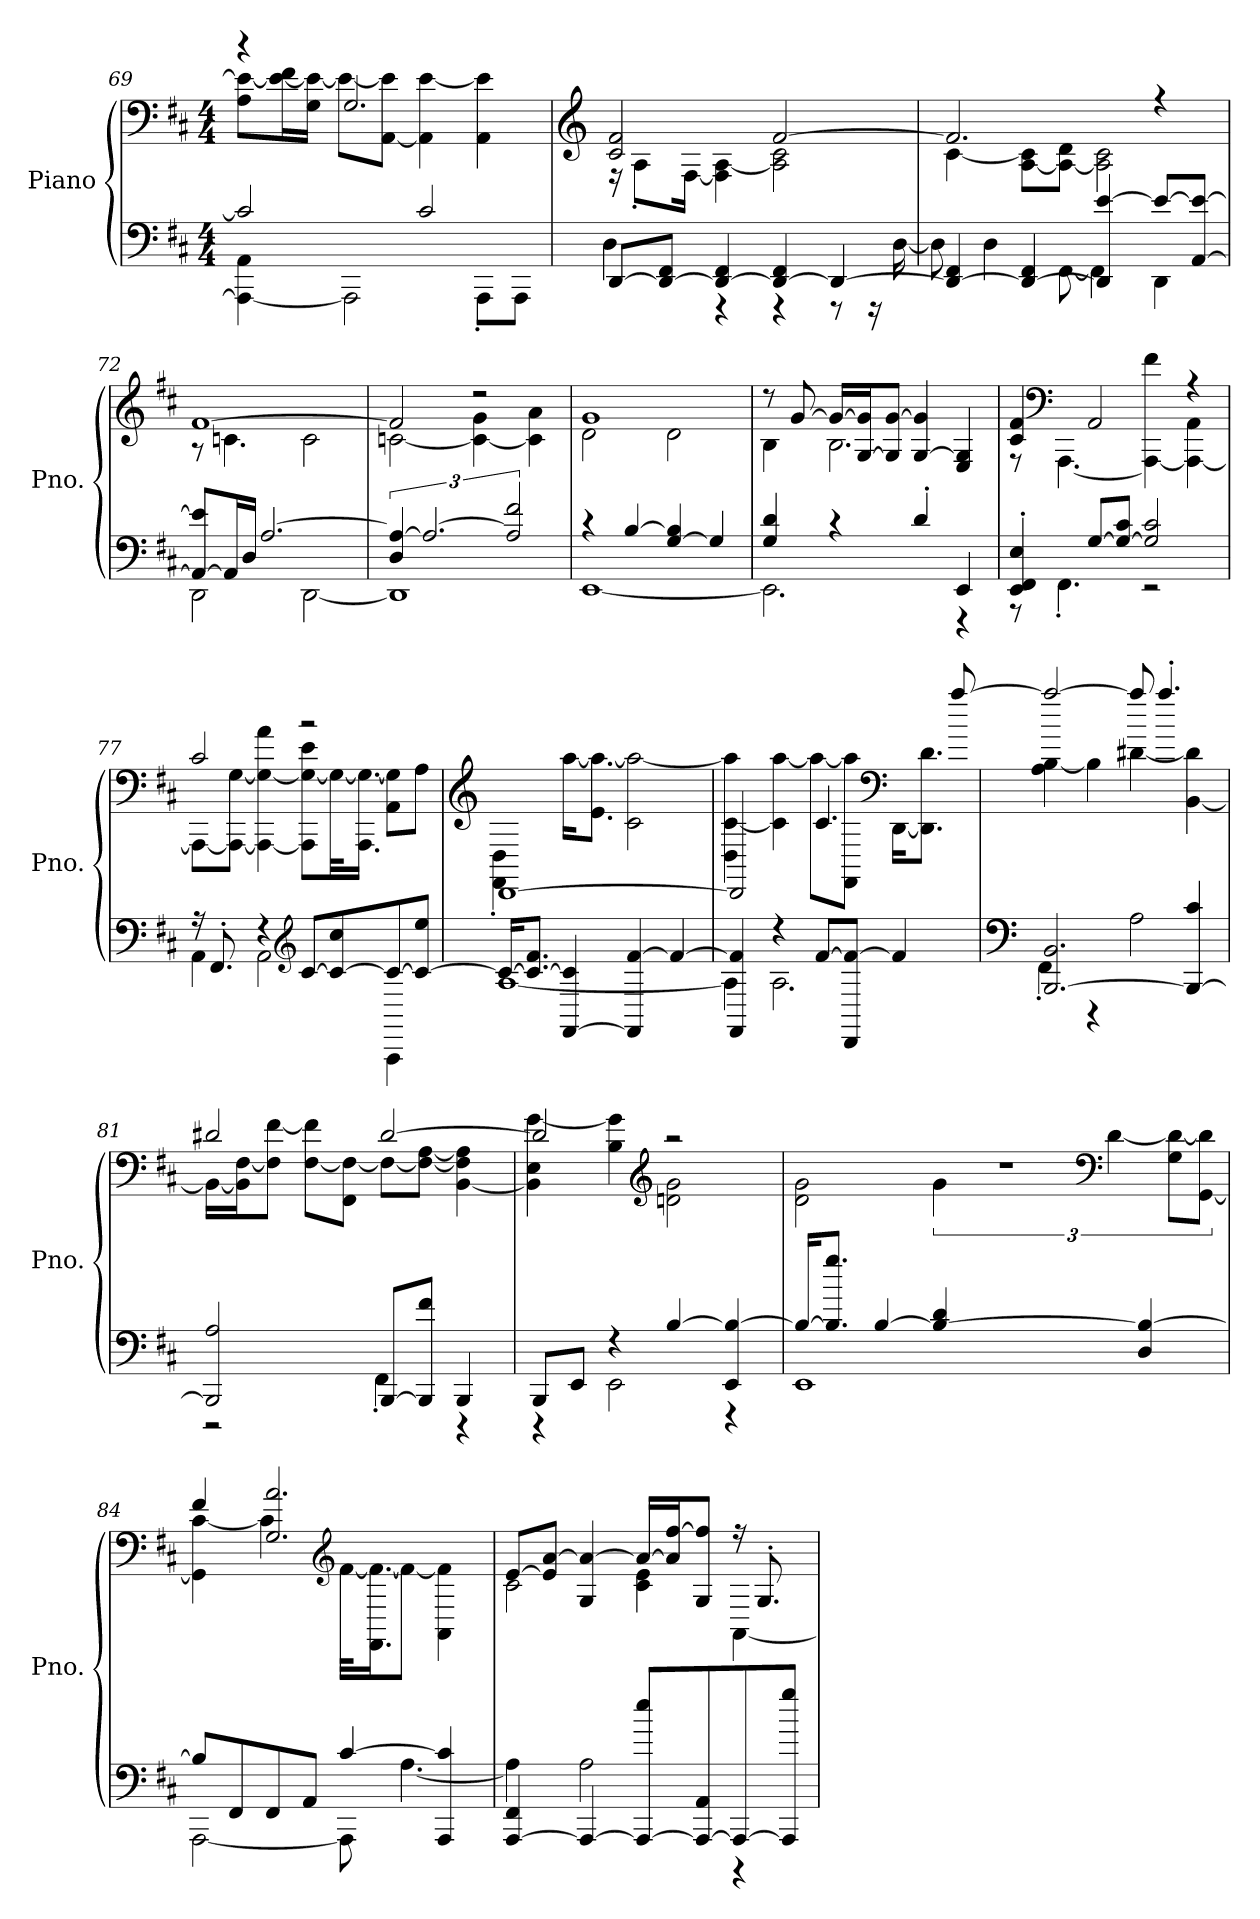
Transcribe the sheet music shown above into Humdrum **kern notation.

**kern	**kern
*part1	*part1
*staff2	*staff1
*I"Piano	*
*I'Pno.	*
*clefF4	*clefF4
*k[f#c#]	*k[f#c#]
*M4/4	*M4/4
=69	=69
*^	*^
2c#/]	4AAA\_ 4AA\	4r	8A\ 8e\_L
.	.	.	16e\_ 16f#\L
.	.	.	16G\ 16e\_JJ
.	2AAA\]	2.G/	8e\L_
.	.	.	[8AA\ 8e\]J
2c#/	.	.	4AA\] [4e\
.	8AAA'\L	.	4AA\ 4e\]
.	8AAA\J	.	.
=70	=70	=70	=70
*	*	*clefG2	*
[8DD/L	4D\	2c#/ 2f#/	16r
.	.	.	8A'\L
8DD/_ 8FF#/J	.	.	.
.	.	.	[16F#\Jk
4DD/_ 4FF#/	4r	.	4F#\] [4A\
4DD/_ 4FF#/	4r	[2f#/	2A\] 2c#\
4DD/_	8r	.	.
.	16r	.	.
.	[16D\	.	.
=71	=71	=71	=71
4DD/_ 4FF#/	8D\]	2.f#/]	[4c#\
.	4D\	.	.
4DD/_ 4FF#/	.	.	[8A\ 8c#\]L
.	[8FF#\	.	8A\_ 8d\J
4DD/] [4e/	4FF#\]	.	2A\] 2c#\
8e/L_	4DD\	4r	.
[8AA/ 8e/_J	.	.	.
!!LO:LB:g=z	!!
=72	=72	=72	=72
8AA/_ 8e/]L	2DD\	[1f#	8r
16AA/L]	.	.	4.cn\
16D/JJ	.	.	.
[2.A/	.	.	.
.	[2DD\	.	2c\
=73	=73	=73	=73
6D/ 6A/_	1DD]	2f#/]	[2cn\
3.A/_	.	.	.
.	.	2r	4c\_ 4g\
3A/] 3f#/	.	.	.
.	.	.	4c\] 4a\
=74	=74	=74	=74
4r	[1EE	1g	2d\
[4B/	.	.	.
[4G/ 4B/]	.	.	2d\
4G/]	.	.	.
=75	=75	=75	=75
4G/ 4d/	2.EE\]	8r	4B\
.	.	[8g/	.
4r	.	16g/LL_	2.B\
.	.	[16G/ 16g/]J	.
.	.	8G/] [8g/J	.
4d'/	.	[4G/ 4g/]	.
4EE/	4r	4E/ 4G/]	.
=76	=76	=76	=76
4EE/' 4FF#/' 4E/'	8r	4c#/ 4f#/	8r
*	*	*clefF4	*
.	4.FF#'\	.	[4.AAA\
[8G/L	.	2AA/	.
8G/_ 8c#/J	.	.	.
2G/] 2c#/	2r	.	4AAA\_ 4f#\
.	.	4r	4AAA\_ 4AA\
!!LO:PB:g=z	!!
=77	=77	=77	=77
16r	4AA\	2c#/	8AAA\L_
8.FF#'/	.	.	.
.	.	.	8AAA\_ [8G\J
4r	2AA\	.	4AAA\_ 4G\_ 4a\
*clefG2	*	*	*
[8c#/L	.	2r	8AAA\] 8G\_ 8e\L
8c#/_ 8cc#/	.	.	32G\KL_
.	.	.	16.AAA\ 16.G\_JJ
8c#/_	4AAA\	.	8AA\ 8G\]L
8c#/_ 8ee/J	.	.	8A\J
=78	=78	=78	=78
*	*	*clefG2	*
16c#/KL_	[1A	[1DD	4FF#\' 4D\'
8.c#/_ 8.f#/J	.	.	.
[4FF#/ 4c#/]	.	.	[16aa\KL
.	.	.	8.e\ 8.aa\_J
4FF#/] [4f#/	.	.	2c#\ 2aa\_
4f#/_	.	.	.
=79	=79	=79	=79
4FF#/ 4f#/]	4A\]	2DD/]	4D\ [4c#\ 4aa\]
4r	2.A\	.	4c#\] [4aa\
[8f#/L	.	4.c#/	8aa\L_
8DD/ 8f#/_J	.	.	8FF#\ 8aa\]J
*	*	*clefF4	*
4f#/]	.	.	[16DD\KL
.	.	.	8.DD\] 8.d\J
.	.	[8aa/	.
=80	=80	=80	=80
*clefF4	*	*	*
[2.BBB/ 2.BB/	4FF#'\	2aa/_	4A\ [4B\
.	4r	.	4B\]
.	2A\	8aa/]	[4d#X\
.	.	4.aa'/	.
4BBB/_ 4c#/	.	.	[4BB\ 4d#\]
!!LO:LB:g=z	!!
=81	=81	=81	=81
2BBB/] 2A/	2r	2d#X/	16BB\LL_
.	.	.	16BB\] [16F#\J
.	.	.	8F#\] [8f#\J
.	.	.	[8F#\ 8f#\]L
.	.	.	8FF#\ 8F#\_J
[8BBB/L	4FF#'\	[2d#/	8F#\L_
8BBB/] 8f#/J	.	.	8F#\_ [8A\J
4BBB/	4r	.	[4BB\ 4F#\] 4A\]
=82	=82	=82	=82
8BBB/L	4r	2d#/]	4BB\] 4E\ [4g\
8EE/J	.	.	.
4r	2EE\	.	4B\ 4g\]
*	*	*clefG2	*
[4B/	.	2r	2dn\ 2g\
4EE/ 4B/_	4r	.	.
=83	=83	=83	=83
16B/KL_	1EE	1r	2d\ 2g\
8.B/] 8.gg/J	.	.	.
[4B/	.	.	.
4B/_ 4d/	.	.	6g\
*	*	*clefF4	*
.	.	.	[6d\
4D/ 4B/_	.	.	.
.	.	.	12G\ 12d\_L
.	.	.	[12GG\ 12d\]J
=84	=84	=84	=84
8B/L]	[2AAA\	4f#/	4GG\] [4c#\
8FF#/	.	.	.
8FF#/	.	2.G/ 2.a/	4c#\]
8AA/J	.	.	.
*	*	*clefG2	*
[4c#/	8AAA\]	.	[32f#\KLL
.	.	.	16.FF#\ 16.f#\_J
.	[4.A\	.	8f#\J_
4AAA/ 4c#/]	.	.	4AA\ 4f#\]
!!LO:LB:g=z	!!
=85	=85	=85	=85
[4AAA/ 4FF#/	4A\]	[8e/L	2c#\
.	.	8e/] [8a/J	.
4AAA/_	2A\	4G/ 4a/_	.
8AAA/_ 8ee/L	.	16a/LL_	4c#\ 4e\
.	.	16a/] [16ff#/J	.
8AAA/_ 8AA/	.	8G/ 8ff#/]J	.
8AAA/_	4r	16r	[4AA\
.	.	8.G'/	.
8AAA/] 8gg/J	.	.	.
*v	*v	*	*
*	*v	*v
=	=
*-	*-
